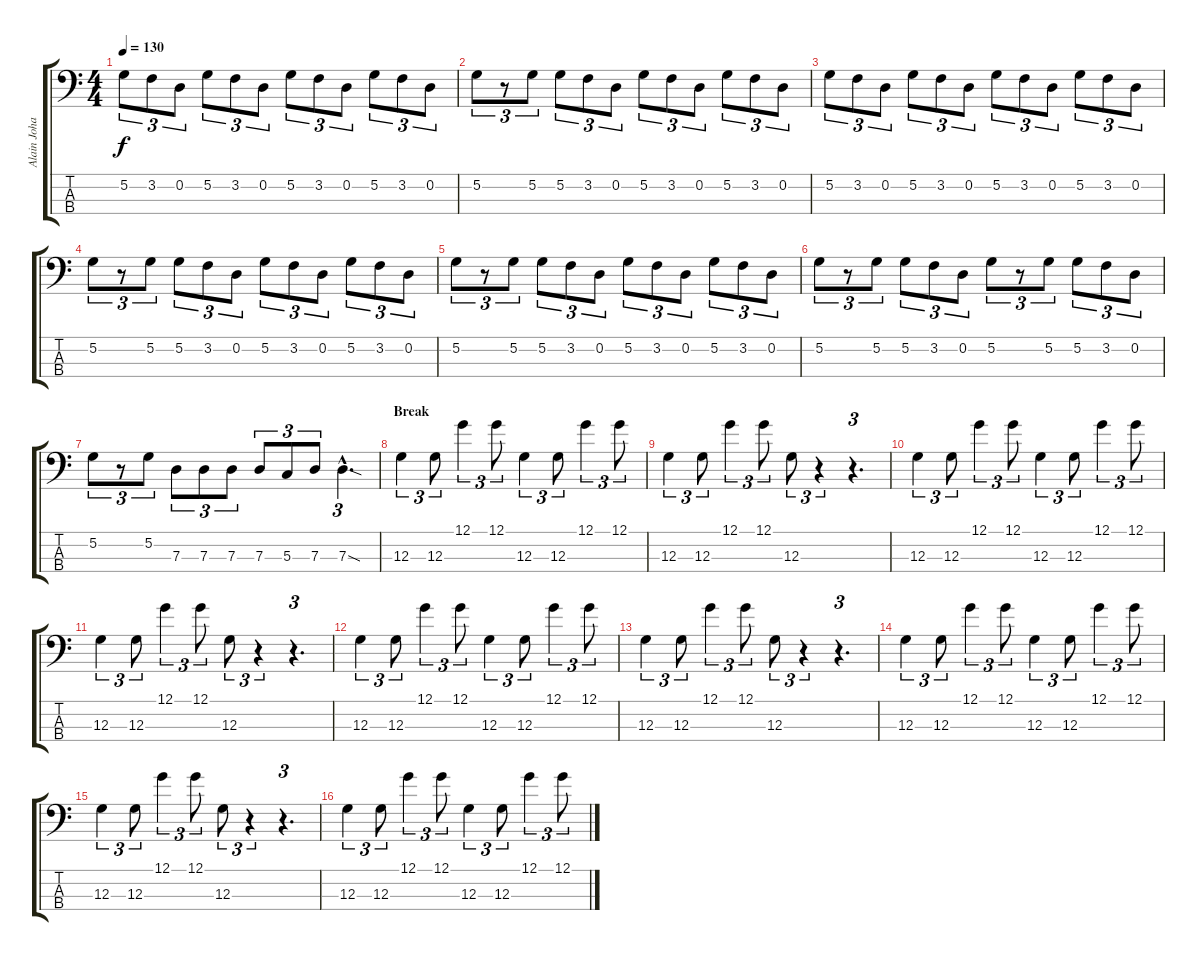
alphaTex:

\track ("Alain Johannes" "Alain Joha") {instrument electricbasspick}
\staff {score tabs}
\tuning (G2 D2 G1 E1) {hide}
\ts (4 4)
\tempo 130
\clef f4
\ks c
5.2.8{tu (3 2) dy f} 3.2.8{tu (3 2)} 0.2.8{tu (3 2)} 5.2.8{tu (3 2)} 3.2.8{tu (3 2)} 0.2.8{tu (3 2)} 5.2.8{tu (3 2)} 3.2.8{tu (3 2)} 0.2.8{tu (3 2)} 5.2.8{tu (3 2)} 3.2.8{tu (3 2)} 0.2.8{tu (3 2)} |
5.2.8{tu (3 2)} r.8{tu (3 2)} 5.2.8{tu (3 2)} 5.2.8{tu (3 2)} 3.2.8{tu (3 2)} 0.2.8{tu (3 2)} 5.2.8{tu (3 2)} 3.2.8{tu (3 2)} 0.2.8{tu (3 2)} 5.2.8{tu (3 2)} 3.2.8{tu (3 2)} 0.2.8{tu (3 2)} |
5.2.8{tu (3 2)} 3.2.8{tu (3 2)} 0.2.8{tu (3 2)} 5.2.8{tu (3 2)} 3.2.8{tu (3 2)} 0.2.8{tu (3 2)} 5.2.8{tu (3 2)} 3.2.8{tu (3 2)} 0.2.8{tu (3 2)} 5.2.8{tu (3 2)} 3.2.8{tu (3 2)} 0.2.8{tu (3 2)} |
5.2.8{tu (3 2)} r.8{tu (3 2)} 5.2.8{tu (3 2)} 5.2.8{tu (3 2)} 3.2.8{tu (3 2)} 0.2.8{tu (3 2)} 5.2.8{tu (3 2)} 3.2.8{tu (3 2)} 0.2.8{tu (3 2)} 5.2.8{tu (3 2)} 3.2.8{tu (3 2)} 0.2.8{tu (3 2)} |
5.2.8{tu (3 2)} r.8{tu (3 2)} 5.2.8{tu (3 2)} 5.2.8{tu (3 2)} 3.2.8{tu (3 2)} 0.2.8{tu (3 2)} 5.2.8{tu (3 2)} 3.2.8{tu (3 2)} 0.2.8{tu (3 2)} 5.2.8{tu (3 2)} 3.2.8{tu (3 2)} 0.2.8{tu (3 2)} |
5.2.8{tu (3 2)} r.8{tu (3 2)} 5.2.8{tu (3 2)} 5.2.8{tu (3 2)} 3.2.8{tu (3 2)} 0.2.8{tu (3 2)} 5.2.8{tu (3 2)} r.8{tu (3 2)} 5.2.8{tu (3 2)} 5.2.8{tu (3 2)} 3.2.8{tu (3 2)} 0.2.8{tu (3 2)} |
5.2.8{tu (3 2)} r.8{tu (3 2)} 5.2.8{tu (3 2)} 7.3.8{tu (3 2)} 7.3.8{tu (3 2)} 7.3.8{tu (3 2)} 7.3.8{tu (3 2)} 5.3.8{tu (3 2)} 7.3.8{tu (3 2)} 7.3{sod hac}.4{d tu (3 2)} |
\section ("" "Break")
12.3.4{tu (3 2)} 12.3.8{tu (3 2)} 12.1.4{tu (3 2)} 12.1.8{tu (3 2)} 12.3.4{tu (3 2)} 12.3.8{tu (3 2)} 12.1.4{tu (3 2)} 12.1.8{tu (3 2)} |
12.3.4{tu (3 2)} 12.3.8{tu (3 2)} 12.1.4{tu (3 2)} 12.1.8{tu (3 2)} 12.3.8{tu (3 2)} r.4{tu (3 2)} r.4{d tu (3 2)} |
12.3.4{tu (3 2)} 12.3.8{tu (3 2)} 12.1.4{tu (3 2)} 12.1.8{tu (3 2)} 12.3.4{tu (3 2)} 12.3.8{tu (3 2)} 12.1.4{tu (3 2)} 12.1.8{tu (3 2)} |
12.3.4{tu (3 2)} 12.3.8{tu (3 2)} 12.1.4{tu (3 2)} 12.1.8{tu (3 2)} 12.3.8{tu (3 2)} r.4{tu (3 2)} r.4{d tu (3 2)} |
12.3.4{tu (3 2)} 12.3.8{tu (3 2)} 12.1.4{tu (3 2)} 12.1.8{tu (3 2)} 12.3.4{tu (3 2)} 12.3.8{tu (3 2)} 12.1.4{tu (3 2)} 12.1.8{tu (3 2)} |
12.3.4{tu (3 2)} 12.3.8{tu (3 2)} 12.1.4{tu (3 2)} 12.1.8{tu (3 2)} 12.3.8{tu (3 2)} r.4{tu (3 2)} r.4{d tu (3 2)} |
12.3.4{tu (3 2)} 12.3.8{tu (3 2)} 12.1.4{tu (3 2)} 12.1.8{tu (3 2)} 12.3.4{tu (3 2)} 12.3.8{tu (3 2)} 12.1.4{tu (3 2)} 12.1.8{tu (3 2)} |
12.3.4{tu (3 2)} 12.3.8{tu (3 2)} 12.1.4{tu (3 2)} 12.1.8{tu (3 2)} 12.3.8{tu (3 2)} r.4{tu (3 2)} r.4{d tu (3 2)} |
12.3.4{tu (3 2)} 12.3.8{tu (3 2)} 12.1.4{tu (3 2)} 12.1.8{tu (3 2)} 12.3.4{tu (3 2)} 12.3.8{tu (3 2)} 12.1.4{tu (3 2)} 12.1.8{tu (3 2)}
